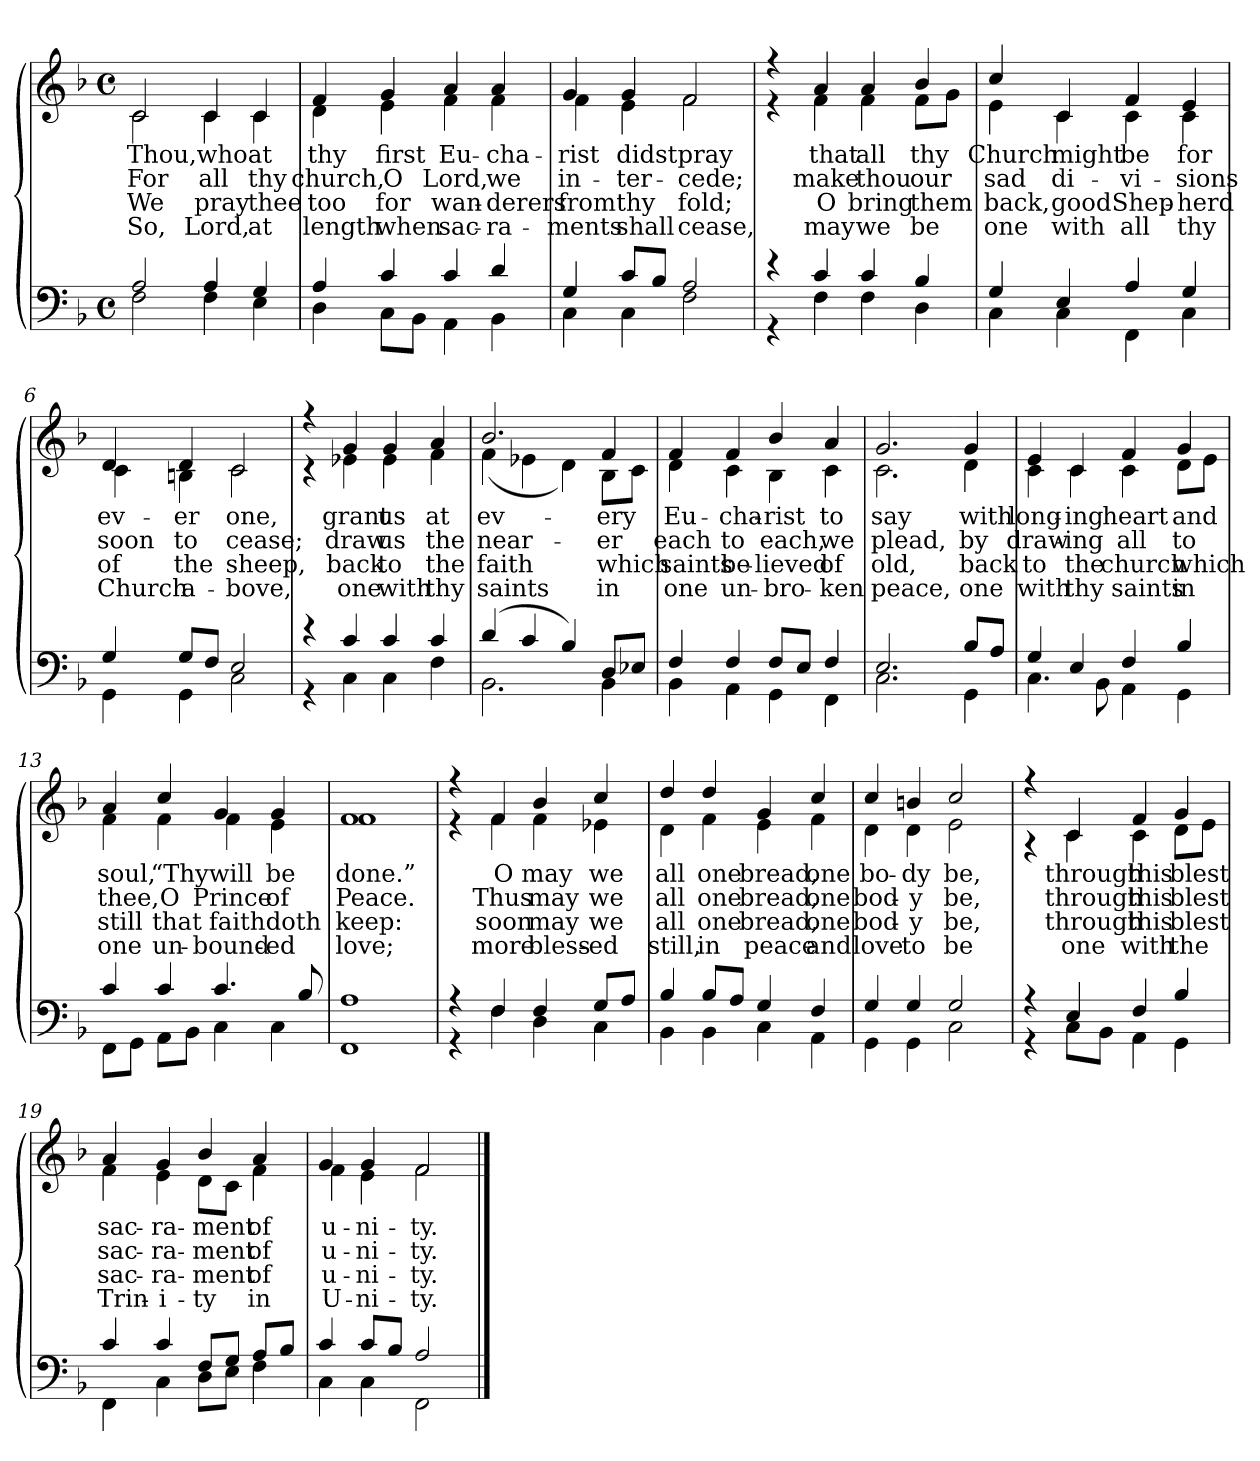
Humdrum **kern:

**kern	**kern	**text	**text	**text	**text
*part2	*part1	*part1	*part1	*part1	*part1
*staff2	*staff1	*staff1	*staff1	*staff1	*staff1
*clefF4	*clefG2	*	*	*	*
*k[b-]	*k[b-]	*	*	*	*
*M4/4	*M4/4	*	*	*	*
*met(c)	*met(c)	*	*	*	*
=1	=1	=1	=1	=1	=1
*^	*	*	*	*	*
!	!	!LO:TX:b:i:t=Verse	!	!	!	!
!	!	!	!LO:LY:b	!LO:LY:b	!LO:LY:b	!LO:LY:b
*	*	*^	*	*	*	*
2A/	2F\	2c/	2c\	Thou,	For	We	So,
!	!	!	!	!LO:LY:b	!LO:LY:b	!LO:LY:b	!LO:LY:b
4A/	4F\	4c/	4c\	who	all	pray	Lord,
!	!	!	!	!LO:LY:b	!LO:LY:b	!LO:LY:b	!LO:LY:b
4G/	4E\	4c/	4c\	at	thy	thee	at
=2	=2	=2	=2	=2	=2	=2	=2
!	!	!	!	!LO:LY:b	!LO:LY:b	!LO:LY:b	!LO:LY:b
4A/	4D\	4f/	4d\	thy	church,	too	length
!	!	!	!	!LO:LY:b	!LO:LY:b	!LO:LY:b	!LO:LY:b
4c/	8C\L	4g/	4e\	first	O	for	when
.	8BB-\J	.	.	.	.	.	.
!	!	!	!	!LO:LY:b	!LO:LY:b	!LO:LY:b	!LO:LY:b
4c/	4AA\	4a/	4f\	Eu-	Lord,	wan-	sac-
!	!	!	!	!LO:LY:b	!LO:LY:b	!LO:LY:b	!LO:LY:b
4d/	4BB-\	4a/	4f\	-cha-	we	-derers	-ra-
=3	=3	=3	=3	=3	=3	=3	=3
!	!	!	!	!LO:LY:b	!LO:LY:b	!LO:LY:b	!LO:LY:b
4G/	4C\	4g/	4f\	-rist	in-	from	-ments
!	!	!	!	!LO:LY:b	!LO:LY:b	!LO:LY:b	!LO:LY:b
8c/L	4C\	4g/	4e\	didst	-ter-	thy	shall
8B-/J	.	.	.	.	.	.	.
!	!	!	!	!LO:LY:b	!LO:LY:b	!LO:LY:b	!LO:LY:b
2A/	2F\	2f/	2f\	pray	-cede;	fold;	cease,
!!LO:LB:g=z	!!
=4	=4	=4	=4	=4	=4	=4	=4
4r	4r	4r	4r	.	.	.	.
!	!	!	!	!LO:LY:b	!LO:LY:b	!LO:LY:b	!LO:LY:b
4c/	4F\	4a/	4f\	that	make	O	may
!	!	!	!	!LO:LY:b	!LO:LY:b	!LO:LY:b	!LO:LY:b
4c/	4F\	4a/	4f\	all	thou	bring	we
!	!	!	!	!LO:LY:b	!LO:LY:b	!LO:LY:b	!LO:LY:b
4B-/	4D\	4b-/	8f\L	thy	our	them	be
.	.	.	8g\J	.	.	.	.
=5	=5	=5	=5	=5	=5	=5	=5
!	!	!	!	!LO:LY:b	!LO:LY:b	!LO:LY:b	!LO:LY:b
4G/	4C\	4cc/	4e\	Church	sad	back,	one
!	!	!	!	!LO:LY:b	!LO:LY:b	!LO:LY:b	!LO:LY:b
4E/	4C\	4c/	4c\	might	di-	good	with
!	!	!	!	!LO:LY:b	!LO:LY:b	!LO:LY:b	!LO:LY:b
4A/	4FF\	4f/	4c\	be	-vi-	Shep-	all
!	!	!	!	!LO:LY:b	!LO:LY:b	!LO:LY:b	!LO:LY:b
4G/	4C\	4e/	4c\	for	-sions	-herd	thy
=6	=6	=6	=6	=6	=6	=6	=6
!	!	!	!	!LO:LY:b	!LO:LY:b	!LO:LY:b	!LO:LY:b
4G/	4GG\	4d/	4c\	ev-	soon	of	Church
!	!	!	!	!LO:LY:b	!LO:LY:b	!LO:LY:b	!LO:LY:b
8G/L	4GG\	4d/	4Bn\	-er	to	the	a-
8F/J	.	.	.	.	.	.	.
!	!	!	!	!LO:LY:b	!LO:LY:b	!LO:LY:b	!LO:LY:b
2E/	2C\	2c/	2c\	one,	cease;	sheep,	-bove,
!!LO:LB:g=z	!!
=7	=7	=7	=7	=7	=7	=7	=7
4r	4r	4r	4r	.	.	.	.
!	!	!	!	!LO:LY:b	!LO:LY:b	!LO:LY:b	!LO:LY:b
4c/	4C\	4g/	4e-X\	grant	draw	back	one
!	!	!	!	!LO:LY:b	!LO:LY:b	!LO:LY:b	!LO:LY:b
4c/	4C\	4g/	4e-\	us	us	to	with
!	!	!	!	!LO:LY:b	!LO:LY:b	!LO:LY:b	!LO:LY:b
4c/	4F\	4a/	4f\	at	the	the	thy
=8	=8	=8	=8	=8	=8	=8	=8
!	!	!	!	!LO:LY:b	!LO:LY:b	!LO:LY:b	!LO:LY:b
(>4d/	2.BB-\	2.b-/	(<4f\	ev-	near-	faith	saints
4c/	.	.	4e-X\	.	.	.	.
4B-/)	.	.	4d\)	.	.	.	.
!	!	!	!	!LO:LY:b	!LO:LY:b	!LO:LY:b	!LO:LY:b
8D/L	4BB-\	4f/	8B-\L	-ery	-er	which	in
8E-X/J	.	.	8c\J	.	.	.	.
=9	=9	=9	=9	=9	=9	=9	=9
!	!	!	!	!LO:LY:b	!LO:LY:b	!LO:LY:b	!LO:LY:b
4F/	4BB-\	4f/	4d\	Eu-	each	saints	one
!	!	!	!	!LO:LY:b	!LO:LY:b	!LO:LY:b	!LO:LY:b
4F/	4AA\	4f/	4c\	-cha-	to	be-	un-
!	!	!	!	!LO:LY:b	!LO:LY:b	!LO:LY:b	!LO:LY:b
8F/L	4GG\	4b-/	4B-\	-rist	each,	-lieved	-bro-
8E/J	.	.	.	.	.	.	.
!	!	!	!	!LO:LY:b	!LO:LY:b	!LO:LY:b	!LO:LY:b
4F/	4FF\	4a/	4c\	to	we	of	-ken
=10	=10	=10	=10	=10	=10	=10	=10
!	!	!	!	!LO:LY:b	!LO:LY:b	!LO:LY:b	!LO:LY:b
2.E/	2.C\	2.g/	2.c\	say	plead,	old,	peace,
!!LO:LB:g=z	!!
=11-	=11-	=11-	=11-	=11-	=11-	=11-	=11-
!	!	!	!	!LO:LY:b	!LO:LY:b	!LO:LY:b	!LO:LY:b
8B-/L	4GG\	4g/	4d\	with	by	back	one
8A/J	.	.	.	.	.	.	.
=12	=12	=12	=12	=12	=12	=12	=12
!	!	!	!	!LO:LY:b	!LO:LY:b	!LO:LY:b	!LO:LY:b
4G/	4.C\	4e/	4c\	long-	draw-	to	with
!	!	!	!	!LO:LY:b	!LO:LY:b	!LO:LY:b	!LO:LY:b
4E/	.	4c/	4c\	-ing	-ing	the	thy
.	8BB-\	.	.	.	.	.	.
!	!	!	!	!LO:LY:b	!LO:LY:b	!LO:LY:b	!LO:LY:b
4F/	4AA\	4f/	4c\	heart	all	church	saints
!	!	!	!	!LO:LY:b	!LO:LY:b	!LO:LY:b	!LO:LY:b
4B-/	4GG\	4g/	8d\L	and	to	which	in
.	.	.	8e\J	.	.	.	.
=13	=13	=13	=13	=13	=13	=13	=13
!	!	!	!	!LO:LY:b	!LO:LY:b	!LO:LY:b	!LO:LY:b
4c/	8FF\L	4a/	4f\	soul,	thee,	still	one
.	8GG\J	.	.	.	.	.	.
!	!	!	!	!LO:LY:b	!LO:LY:b	!LO:LY:b	!LO:LY:b
4c/	8AA\L	4cc/	4f\	“Thy	O	that	un-
.	8BB-\J	.	.	.	.	.	.
!	!	!	!	!LO:LY:b	!LO:LY:b	!LO:LY:b	!LO:LY:b
4.c/	4C\	4g/	4f\	will	Prince	faith	-bound-
!	!	!	!	!LO:LY:b	!LO:LY:b	!LO:LY:b	!LO:LY:b
.	4C\	4g/	4e\	be	of	doth	-ed
8B-/	.	.	.	.	.	.	.
=14	=14	=14	=14	=14	=14	=14	=14
!	!	!	!	!LO:LY:b	!LO:LY:b	!LO:LY:b	!LO:LY:b
1A	1FF	1f	1f	done.”	Peace.	keep:	love;
!!LO:LB:g=z	!!
=15	=15	=15	=15	=15	=15	=15	=15
4r	4r	4r	4r	.	.	.	.
!	!	!	!	!LO:LY:b	!LO:LY:b	!LO:LY:b	!LO:LY:b
4F/	4F\	4f/	4f\	O	Thus	soon	more
!	!	!	!	!LO:LY:b	!LO:LY:b	!LO:LY:b	!LO:LY:b
4F/	4D\	4b-/	4f\	may	may	may	bless-
!	!	!	!	!LO:LY:b	!LO:LY:b	!LO:LY:b	!LO:LY:b
8G/L	4C\	4cc/	4e-X\	we	we	we	-ed
8A/J	.	.	.	.	.	.	.
=16	=16	=16	=16	=16	=16	=16	=16
!	!	!	!	!LO:LY:b	!LO:LY:b	!LO:LY:b	!LO:LY:b
4B-/	4BB-\	4dd/	4d\	all	all	all	still,
!	!	!	!	!LO:LY:b	!LO:LY:b	!LO:LY:b	!LO:LY:b
8B-/L	4BB-\	4dd/	4f\	one	one	one	in
8A/J	.	.	.	.	.	.	.
!	!	!	!	!LO:LY:b	!LO:LY:b	!LO:LY:b	!LO:LY:b
4G/	4C\	4g/	4e\	bread,	bread,	bread,	peace
!	!	!	!	!LO:LY:b	!LO:LY:b	!LO:LY:b	!LO:LY:b
4F/	4AA\	4cc/	4f\	one	one	one	and
=17	=17	=17	=17	=17	=17	=17	=17
!	!	!	!	!LO:LY:b	!LO:LY:b	!LO:LY:b	!LO:LY:b
4G/	4GG\	4cc/	4d\	bo-	bod-	bod-	love
!	!	!	!	!LO:LY:b	!LO:LY:b	!LO:LY:b	!LO:LY:b
4G/	4GG\	4bn/	4d\	-dy	-y	-y	to
!	!	!	!	!LO:LY:b	!LO:LY:b	!LO:LY:b	!LO:LY:b
2G/	2C\	2cc/	2e\	be,	be,	be,	be
!!LO:LB:g=z	!!
=18	=18	=18	=18	=18	=18	=18	=18
4r	4r	4r	4r	.	.	.	.
!	!	!	!	!LO:LY:b	!LO:LY:b	!LO:LY:b	!LO:LY:b
4E/	8C\L	4c/	4c\	through	through	through	one
.	8BB-\J	.	.	.	.	.	.
!	!	!	!	!LO:LY:b	!LO:LY:b	!LO:LY:b	!LO:LY:b
4F/	4AA\	4f/	4c\	this	this	this	with
!	!	!	!	!LO:LY:b	!LO:LY:b	!LO:LY:b	!LO:LY:b
4B-/	4GG\	4g/	8d\L	blest	blest	blest	the
.	.	.	8e\J	.	.	.	.
=19	=19	=19	=19	=19	=19	=19	=19
!	!	!	!	!LO:LY:b	!LO:LY:b	!LO:LY:b	!LO:LY:b
4c/	4FF\	4a/	4f\	sac-	sac-	sac-	Trin-
!	!	!	!	!LO:LY:b	!LO:LY:b	!LO:LY:b	!LO:LY:b
4c/	4C\	4g/	4e\	-ra-	-ra-	-ra-	-i-
!	!	!	!	!LO:LY:b	!LO:LY:b	!LO:LY:b	!LO:LY:b
8F/L	8D\L	4b-/	8d\L	-ment	-ment	-ment	-ty
8G/J	8E\J	.	8c\J	.	.	.	.
!	!	!	!	!LO:LY:b	!LO:LY:b	!LO:LY:b	!LO:LY:b
8A/L	4F\	4a/	4f\	of	of	of	in
8B-/J	.	.	.	.	.	.	.
=20	=20	=20	=20	=20	=20	=20	=20
!	!	!	!	!LO:LY:b	!LO:LY:b	!LO:LY:b	!LO:LY:b
4c/	4C\	4g/	4f\	u-	u-	u-	U-
!	!	!	!	!LO:LY:b	!LO:LY:b	!LO:LY:b	!LO:LY:b
8c/L	4C\	4g/	4e\	-ni-	-ni-	-ni-	-ni-
8B-/J	.	.	.	.	.	.	.
!	!	!	!	!LO:LY:b	!LO:LY:b	!LO:LY:b	!LO:LY:b
2A/	2FF\	2f/	2f\	-ty.	-ty.	-ty.	-ty.
*v	*v	*	*	*	*	*	*
*	*v	*v	*	*	*	*
==	==	==	==	==	==
*-	*-	*-	*-	*-	*-
